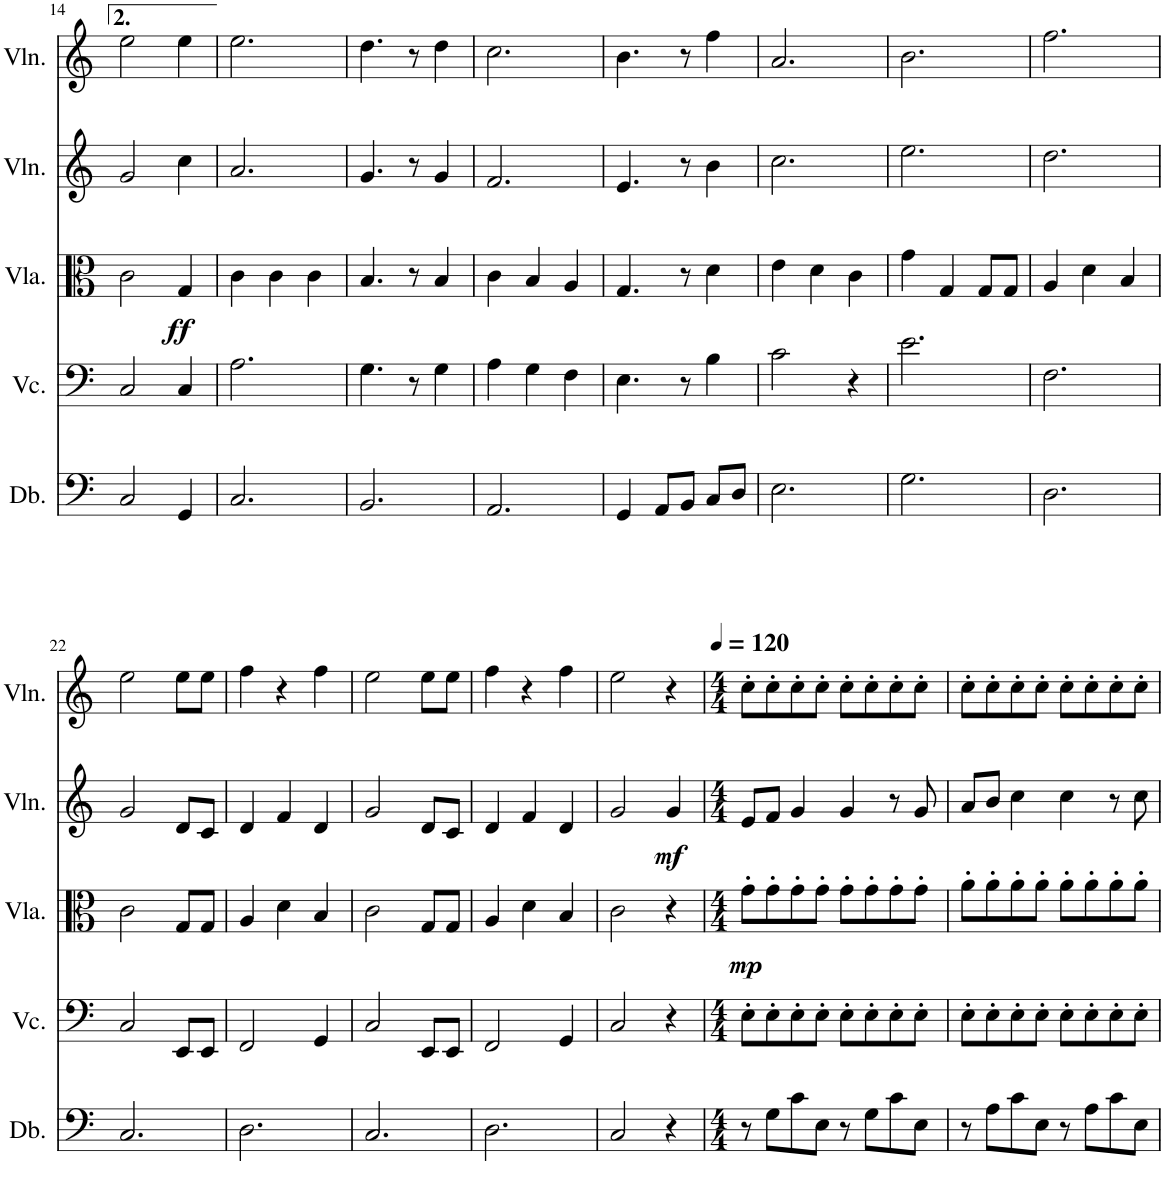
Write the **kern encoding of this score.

**kern	**kern	**kern	**dynam	**kern	**dynam	**kern
*part5	*part4	*part3	*part3	*part2	*part2	*part1
*staff5	*staff4	*staff3	*staff3	*staff2	*staff2	*staff1
*I"Double Bass	*I"Violoncello	*I"Viola	*	*I"Violin	*	*I"Violin
*I'Db.	*I'Vc.	*I'Vla.	*	*I'Vln.	*	*I'Vln.
!!LO:PB:g=z
*clefF4	*clefF4	*clefC3	*	*clefG2	*	*clefG2
*Trd7c12	*	*	*	*	*	*
*k[]	*k[]	*k[]	*	*k[]	*	*k[]
*M3/4	*M3/4	*M3/4	*	*M3/4	*	*M3/4
=14	=14	=14	=14	=14	=14	=14
2C/	2C/	2c\	.	2g/	.	2ee\
!	!	!	!LO:DY:b	!	!	!
4GG/	4C/	4G/	ff	4cc\	.	4ee\
=15	=15	=15	=15	=15	=15	=15
2.C/	2.A\	4c\	.	2.a/	.	2.ee\
.	.	4c\	.	.	.	.
.	.	4c\	.	.	.	.
=16	=16	=16	=16	=16	=16	=16
2.BB/	4.G\	4.B/	.	4.g/	.	4.dd\
.	8r	8r	.	8r	.	8r
.	4G\	4B/	.	4g/	.	4dd\
=17	=17	=17	=17	=17	=17	=17
2.AA/	4A\	4c\	.	2.f/	.	2.cc\
.	4G\	4B/	.	.	.	.
.	4F\	4A/	.	.	.	.
=18	=18	=18	=18	=18	=18	=18
4GG/	4.E\	4.G/	.	4.e/	.	4.b\
8AA/L	.	.	.	.	.	.
8BB/J	8r	8r	.	8r	.	8r
8C/L	4B\	4d\	.	4b\	.	4ff\
8D/J	.	.	.	.	.	.
=19	=19	=19	=19	=19	=19	=19
2.E\	2c\	4e\	.	2.cc\	.	2.a/
.	.	4d\	.	.	.	.
.	4r	4c\	.	.	.	.
=20	=20	=20	=20	=20	=20	=20
2.G\	2.e\	4g\	.	2.ee\	.	2.b\
.	.	4G/	.	.	.	.
.	.	8G/L	.	.	.	.
.	.	8G/J	.	.	.	.
=21	=21	=21	=21	=21	=21	=21
2.D\	2.F\	4A/	.	2.dd\	.	2.ff\
.	.	4d\	.	.	.	.
.	.	4B/	.	.	.	.
!!LO:LB:g=z
=22	=22	=22	=22	=22	=22	=22
2.C/	2C/	2c\	.	2g/	.	2ee\
.	8EE/L	8G/L	.	8d/L	.	8ee\L
.	8EE/J	8G/J	.	8c/J	.	8ee\J
=23	=23	=23	=23	=23	=23	=23
2.D\	2FF/	4A/	.	4d/	.	4ff\
.	.	4d\	.	4f/	.	4r
.	4GG/	4B/	.	4d/	.	4ff\
=24	=24	=24	=24	=24	=24	=24
2.C/	2C/	2c\	.	2g/	.	2ee\
.	8EE/L	8G/L	.	8d/L	.	8ee\L
.	8EE/J	8G/J	.	8c/J	.	8ee\J
=25	=25	=25	=25	=25	=25	=25
2.D\	2FF/	4A/	.	4d/	.	4ff\
.	.	4d\	.	4f/	.	4r
.	4GG/	4B/	.	4d/	.	4ff\
=26	=26	=26	=26	=26	=26	=26
2C/	2C/	2c\	.	2g/	.	2ee\
!	!	!	!	!	!LO:DY:b	!
4r	4r	4r	.	4g/	mf	4r
=27	=27	=27	=27	=27	=27	=27
*M4/4	*M4/4	*M4/4	*	*M4/4	*	*M4/4
*	*	*	*	*	*	*MM120
!	!	!	!LO:DY:b	!	!	!
8r	8E'\L	8g'\L	mp	8e/L	.	8cc'\L
8G\L	8E'\	8g'\	.	8f/J	.	8cc'\
8c\	8E'\	8g'\	.	4g/	.	8cc'\
8E\J	8E'\J	8g'\J	.	.	.	8cc'\J
8r	8E'\L	8g'\L	.	4g/	.	8cc'\L
8G\L	8E'\	8g'\	.	.	.	8cc'\
8c\	8E'\	8g'\	.	8r	.	8cc'\
8E\J	8E'\J	8g'\J	.	8g/	.	8cc'\J
=28	=28	=28	=28	=28	=28	=28
8r	8E'\L	8a'\L	.	8a/L	.	8cc'\L
8A\L	8E'\	8a'\	.	8b/J	.	8cc'\
8c\	8E'\	8a'\	.	4cc\	.	8cc'\
8E\J	8E'\J	8a'\J	.	.	.	8cc'\J
8r	8E'\L	8a'\L	.	4cc\	.	8cc'\L
8A\L	8E'\	8a'\	.	.	.	8cc'\
8c\	8E'\	8a'\	.	8r	.	8cc'\
8E\J	8E'\J	8a'\J	.	8cc\	.	8cc'\J
=	=	=	=	=	=	=
*-	*-	*-	*-	*-	*-	*-
